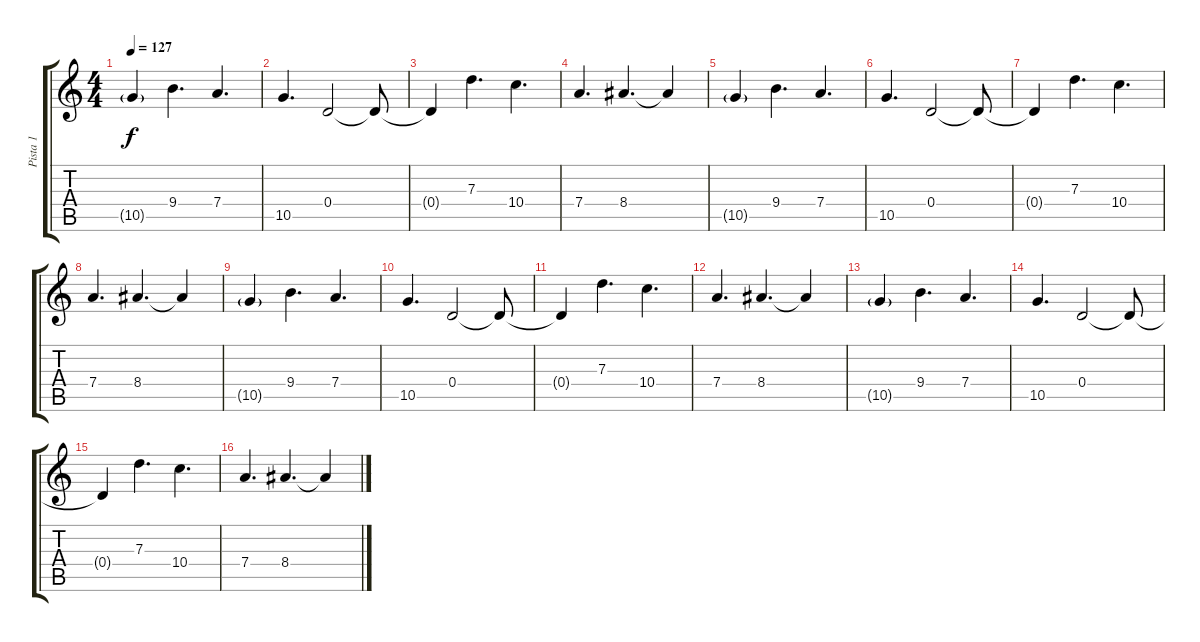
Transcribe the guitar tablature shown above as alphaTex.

\track ("Pista 1" "Pista 1") {instrument electricguitarclean}
\staff {score tabs}
\tuning (E4 B3 G3 D3 A2 D2) {hide}
\ts (4 4)
\tempo 127
\clef g2
\ks c
10.5{g}.4{dy f instrument overdrivenguitar} 9.4.4{d} 7.4.4{d} |
10.5.4{d} 0.4.2 0.4{t}.8 |
0.4{t}.4 7.3.4{d} 10.4.4{d} |
7.4.4{d} 8.4.4{d} 8.4{t}.4 |
10.5{g}.4 9.4.4{d} 7.4.4{d} |
10.5.4{d} 0.4.2 0.4{t}.8 |
0.4{t}.4 7.3.4{d} 10.4.4{d} |
7.4.4{d} 8.4.4{d} 8.4{t}.4 |
10.5{g}.4 9.4.4{d} 7.4.4{d} |
10.5.4{d} 0.4.2 0.4{t}.8 |
0.4{t}.4 7.3.4{d} 10.4.4{d} |
7.4.4{d} 8.4.4{d} 8.4{t}.4 |
10.5{g}.4 9.4.4{d} 7.4.4{d} |
10.5.4{d} 0.4.2 0.4{t}.8 |
0.4{t}.4 7.3.4{d} 10.4.4{d} |
7.4.4{d} 8.4.4{d} 8.4{t}.4
